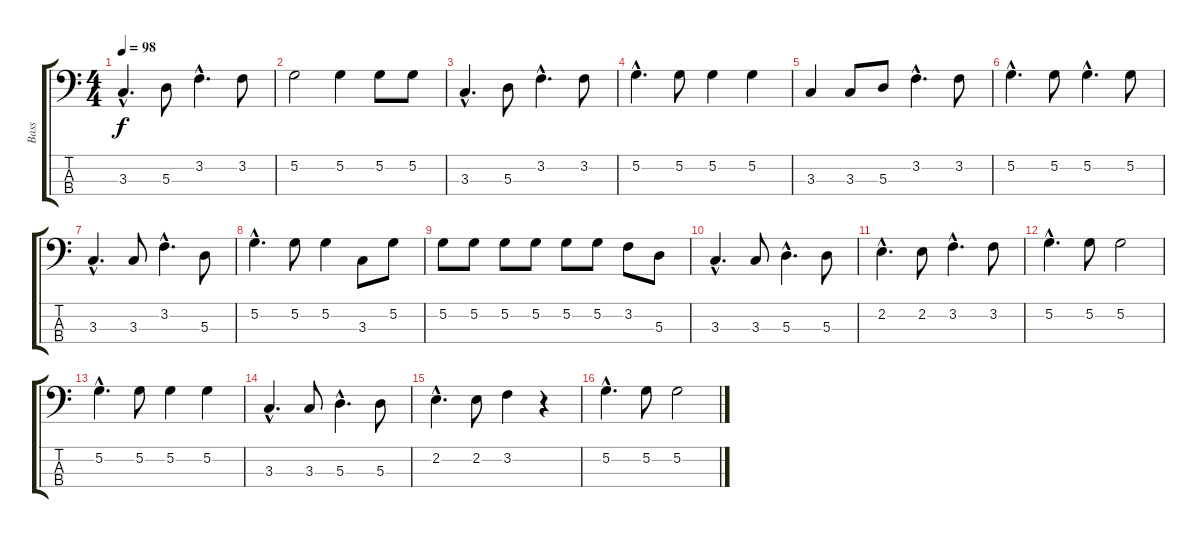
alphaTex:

\track ("Bass" "Bass") {instrument electricbasspick}
\staff {score tabs}
\tuning (G2 D2 A1 E1) {hide}
\ts (4 4)
\tempo 98
\clef f4
\ks c
3.3{hac}.4{d dy f} 5.3.8 3.2{hac}.4{d} 3.2.8 |
5.2.2 5.2.4 5.2.8 5.2.8 |
3.3{hac}.4{d} 5.3.8 3.2{hac}.4{d} 3.2.8 |
5.2{hac}.4{d} 5.2.8 5.2.4 5.2.4 |
3.3.4 3.3.8 5.3.8 3.2{hac}.4{d} 3.2.8 |
5.2{hac}.4{d} 5.2.8 5.2{hac}.4{d} 5.2.8 |
3.3{hac}.4{d} 3.3.8 3.2{hac}.4{d} 5.3.8 |
5.2{hac}.4{d} 5.2.8 5.2.4 3.3.8 5.2.8 |
5.2.8 5.2.8 5.2.8 5.2.8 5.2.8 5.2.8 3.2.8 5.3.8 |
3.3{hac}.4{d} 3.3.8 5.3{hac}.4{d} 5.3.8 |
2.2{hac}.4{d} 2.2.8 3.2{hac}.4{d} 3.2.8 |
5.2{hac}.4{d} 5.2.8 5.2.2 |
5.2{hac}.4{d} 5.2.8 5.2.4 5.2.4 |
3.3{hac}.4{d} 3.3.8 5.3{hac}.4{d} 5.3.8 |
2.2{hac}.4{d} 2.2.8 3.2.4 r.4 |
5.2{hac}.4{d} 5.2.8 5.2.2
